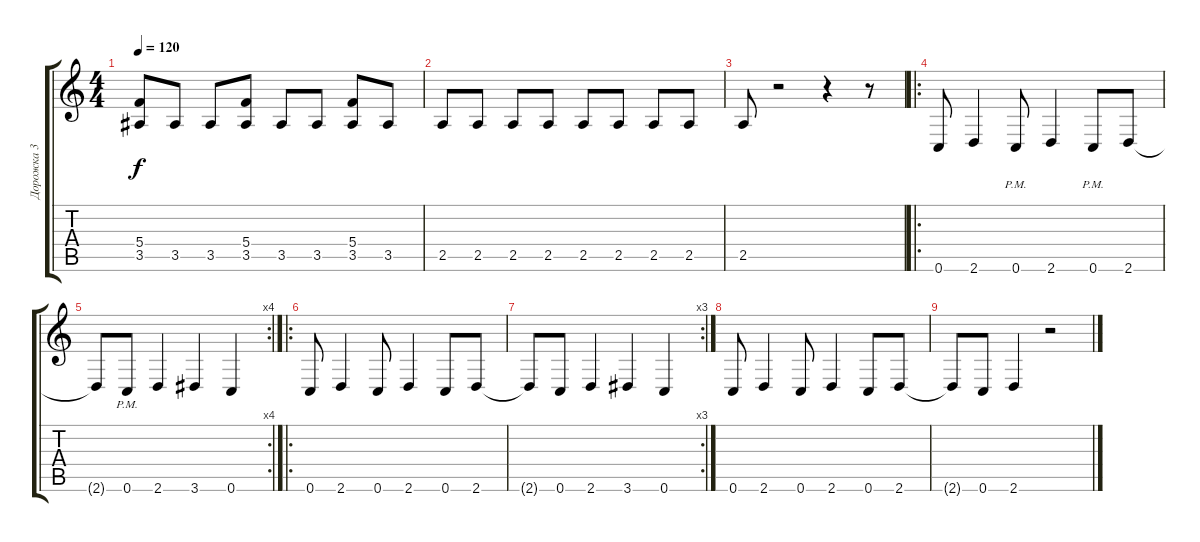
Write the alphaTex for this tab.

\track ("Дорожка 3" "Дорожка 3") {instrument electricbasspick}
\staff {score tabs}
\tuning (D4 A3 F3 C3 G2 C2) {hide}
\ts (4 4)
\tempo 120
\clef g2
\ks c
(5.4 3.5).8{dy f} 3.5.8 3.5.8 (5.4 3.5).8 3.5.8 3.5.8 (5.4 3.5).8 3.5.8 |
2.5.8 2.5.8 2.5.8 2.5.8 2.5.8 2.5.8 2.5.8 2.5.8 |
2.5.8 r.2 r.4 r.8 |
\ro
0.6.8 2.6.4 0.6{pm}.8 2.6.4 0.6{pm}.8 2.6.8 |
\rc 4
2.6{t}.8 0.6{pm}.8 2.6.4 3.6.4 0.6.4 |
\ro
0.6.8 2.6.4 0.6.8 2.6.4 0.6.8 2.6.8 |
\rc 3
2.6{t}.8 0.6.8 2.6.4 3.6.4 0.6.4 |
0.6.8 2.6.4 0.6.8 2.6.4 0.6.8 2.6.8 |
2.6{t}.8 0.6.8 2.6.4 r.2
